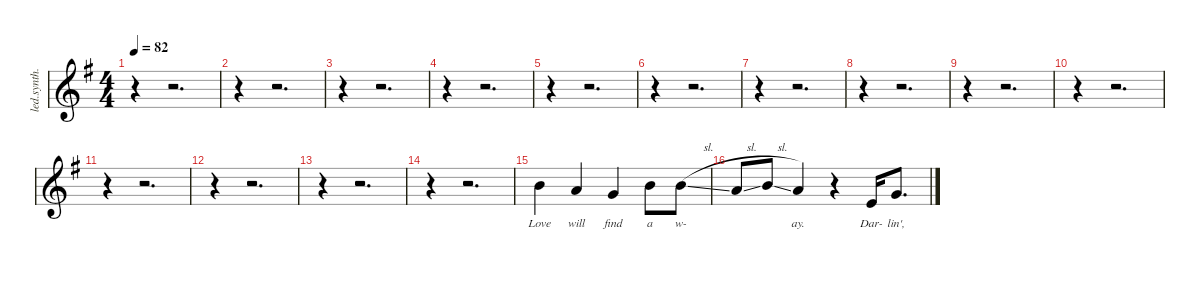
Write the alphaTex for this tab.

\defaultSystemsLayout 4
\hideDynamics
\bracketExtendMode nobrackets
\track ("Vocal" "led.synth.") {instrument lead2sawtooth}
\staff {score}
\tuning (E4 B3 G3 D3 A2 E2)
\ts (4 4)
\tempo 82
\clef g2
\ks eminor
r.4{dy f} r.2{d} |
r.4 r.2{d} |
r.4 r.2{d} |
r.4 r.2{d} |
r.4 r.2{d} |
r.4 r.2{d} |
r.4 r.2{d} |
r.4 r.2{d} |
r.4 r.2{d} |
r.4 r.2{d} |
r.4 r.2{d} |
r.4 r.2{d} |
r.4 r.2{d} |
r.4 r.2{d} |
7.1{acc forcenatural}.4{lyrics (0 "Love") lyrics (1 "") lyrics (2 "") lyrics (3 "") lyrics (4 "")} 5.1{acc forcenatural}.4{lyrics (0 "will") lyrics (1 "") lyrics (2 "") lyrics (3 "") lyrics (4 "")} 3.1{acc forcenatural}.4{lyrics (0 "find") lyrics (1 "") lyrics (2 "") lyrics (3 "") lyrics (4 "")} 7.1{acc forcenatural}.8{lyrics (0 "a") lyrics (1 "") lyrics (2 "") lyrics (3 "") lyrics (4 "")} 7.1{sl acc forcenatural}.8{lyrics (0 "w-") lyrics (1 "") lyrics (2 "") lyrics (3 "") lyrics (4 "")} |
5.1{sl acc forcenatural}.8 7.1{sl acc forcenatural}.8 5.1{acc forcenatural}.4{lyrics (0 "ay.") lyrics (1 "") lyrics (2 "") lyrics (3 "") lyrics (4 "")} r.4 0.1{acc forcenatural}.16{lyrics (0 "Dar-") lyrics (1 "") lyrics (2 "") lyrics (3 "") lyrics (4 "")} 3.1{acc forcenatural}.8{d lyrics (0 "lin',") lyrics (1 "") lyrics (2 "") lyrics (3 "") lyrics (4 "")}
